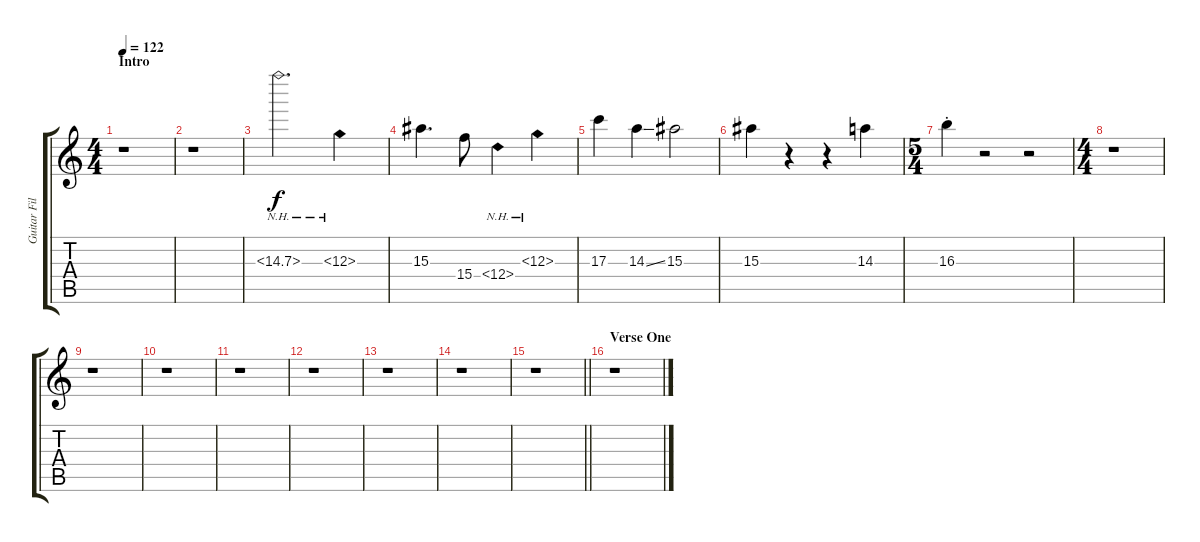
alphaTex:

\track ("Guitar Fills" "Guitar Fil") {instrument electricguitarclean}
\staff {score tabs}
\tuning (E4 B3 G3 D3 A2 E2) {hide}
\ts (4 4)
\section ("" "Intro")
\tempo 122
\clef g2
\ks c
r.1{dy f instrument electricguitarclean} |
r.1 |
14.3{nh}.2{d} 12.3{nh}.4 |
15.3.4{d} 15.4.8 12.4{nh}.4 12.3{nh}.4 |
17.3.4 14.3{ss}.4 15.3.2 |
15.3.4 r.4 r.4 14.3.4 |
\ts (5 4)
16.3{st}.4 r.2 r.2 |
\ts (4 4)
r.1 |
r.1 |
r.1 |
r.1 |
r.1 |
r.1 |
r.1 |
\barLineRight lightlight
r.1 |
\section ("" "Verse One")
r.1
